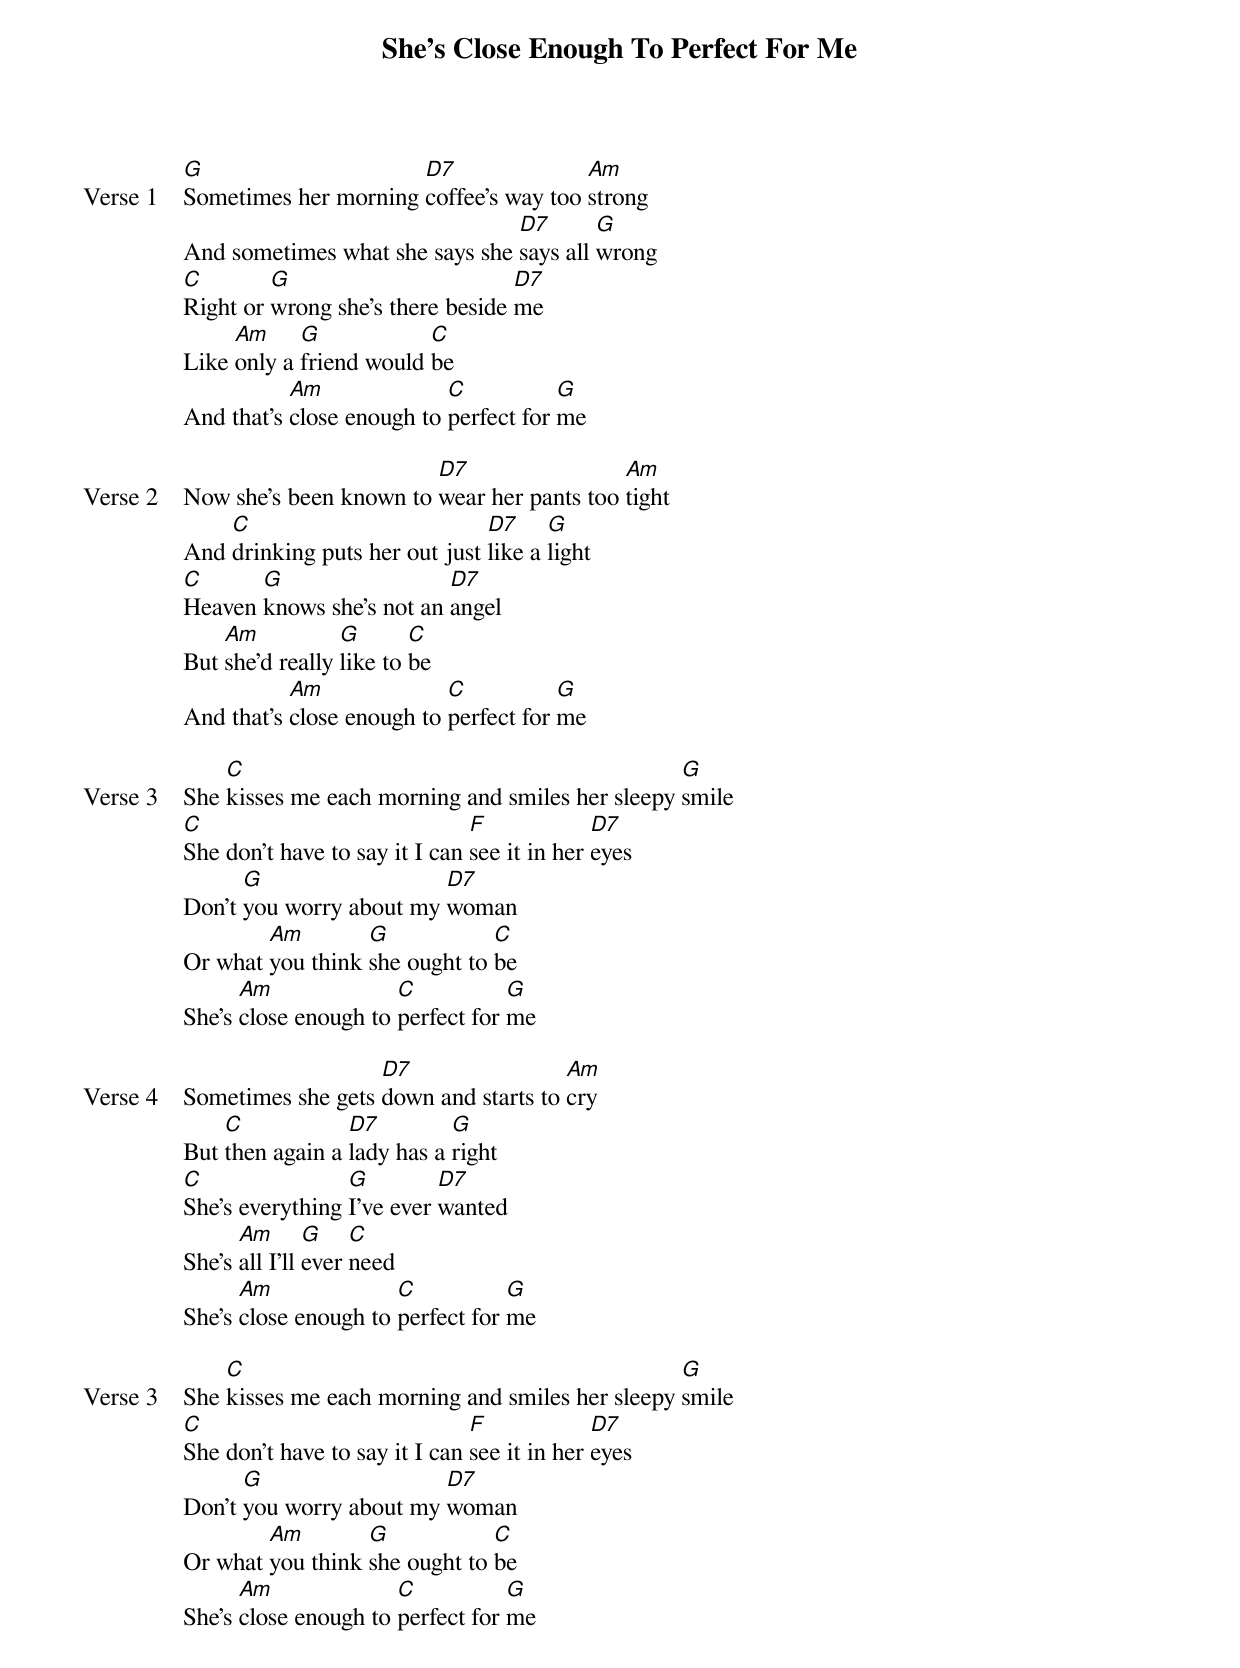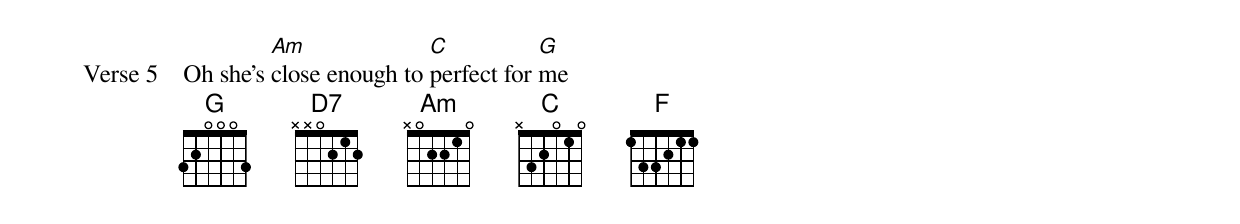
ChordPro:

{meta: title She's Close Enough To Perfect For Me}
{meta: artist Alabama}
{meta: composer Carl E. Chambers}

{start_of_verse: Verse 1}
[G]Sometimes her morning [D7]coffee's way too [Am]strong
And sometimes what she says she [D7]says all [G]wrong
[C]Right or [G]wrong she's there beside [D7]me
Like [Am]only a [G]friend would [C]be
And that's [Am]close enough to [C]perfect for [G]me
{end_of_verse}

{start_of_verse: Verse 2}
Now she's been known to [D7]wear her pants too [Am]tight
And [C]drinking puts her out just [D7]like a [G]light
[C]Heaven [G]knows she's not an [D7]angel
But [Am]she'd really [G]like to [C]be
And that's [Am]close enough to [C]perfect for [G]me
{end_of_verse}

{start_of_verse: Verse 3}
She [C]kisses me each morning and smiles her sleepy [G]smile
[C]She don't have to say it I can [F]see it in her [D7]eyes
Don't [G]you worry about my [D7]woman
Or what [Am]you think [G]she ought to [C]be
She's [Am]close enough to [C]perfect for [G]me
{end_of_verse}

{start_of_verse: Verse 4}
Sometimes she gets [D7]down and starts to [Am]cry
But [C]then again a [D7]lady has a [G]right
[C]She's everything [G]I've ever [D7]wanted
She's [Am]all I'll [G]ever [C]need
She's [Am]close enough to [C]perfect for [G]me
{end_of_verse}

{start_of_verse: Verse 3}
She [C]kisses me each morning and smiles her sleepy [G]smile
[C]She don't have to say it I can [F]see it in her [D7]eyes
Don't [G]you worry about my [D7]woman
Or what [Am]you think [G]she ought to [C]be
She's [Am]close enough to [C]perfect for [G]me
{end_of_verse}

{start_of_verse: Verse 5}
Oh she's [Am]close enough to [C]perfect for [G]me
{end_of_verse}
